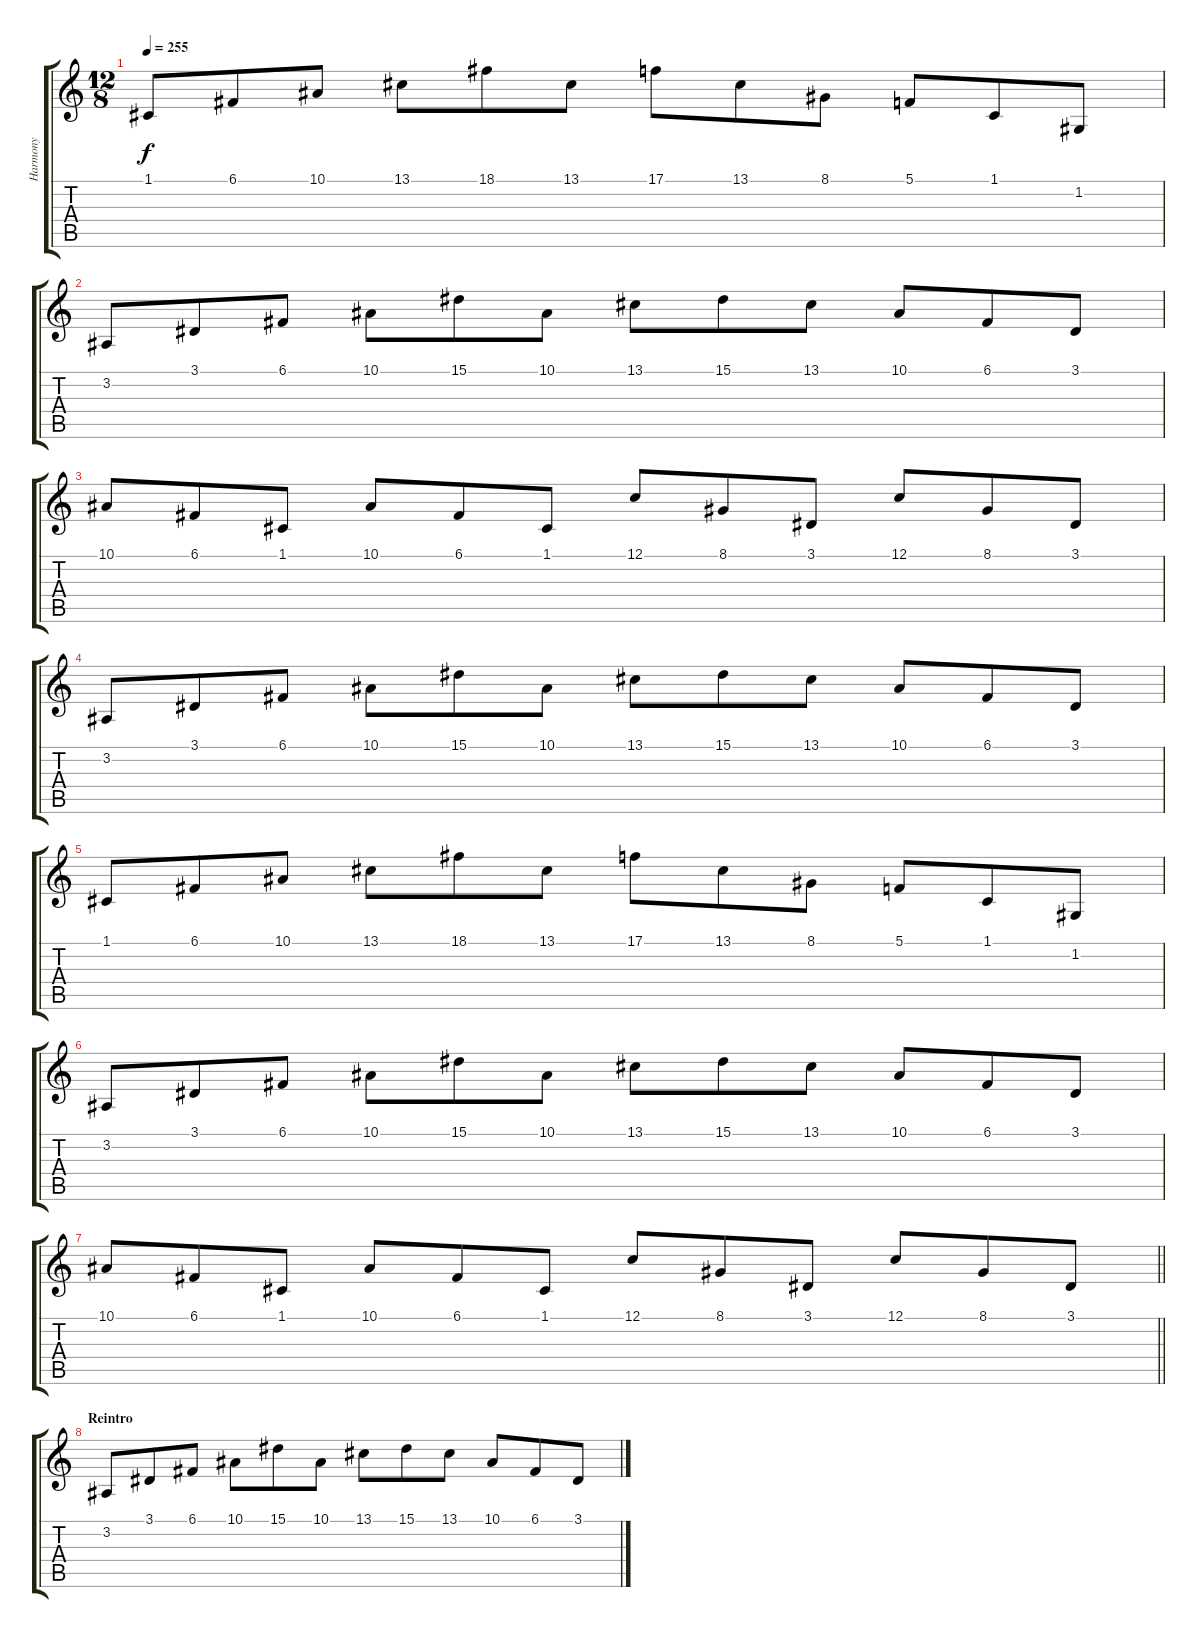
\track ("Harmony" "Harmony") {instrument shamisen}
\staff {score tabs}
\tuning (C4 G3 Eb3 Bb2 F2 C2) {hide}
\ts (12 8)
\tempo 255
\clef g2
\ks c
1.1.8{dy f} 6.1.8 10.1.8 13.1.8 18.1.8 13.1.8 17.1.8 13.1.8 8.1.8 5.1.8 1.1.8 1.2.8 |
3.2.8 3.1.8 6.1.8 10.1.8 15.1.8 10.1.8 13.1.8 15.1.8 13.1.8 10.1.8 6.1.8 3.1.8 |
10.1.8 6.1.8 1.1.8 10.1.8 6.1.8 1.1.8 12.1.8 8.1.8 3.1.8 12.1.8 8.1.8 3.1.8 |
3.2.8 3.1.8 6.1.8 10.1.8 15.1.8 10.1.8 13.1.8 15.1.8 13.1.8 10.1.8 6.1.8 3.1.8 |
1.1.8 6.1.8 10.1.8 13.1.8 18.1.8 13.1.8 17.1.8 13.1.8 8.1.8 5.1.8 1.1.8 1.2.8 |
3.2.8 3.1.8 6.1.8 10.1.8 15.1.8 10.1.8 13.1.8 15.1.8 13.1.8 10.1.8 6.1.8 3.1.8 |
\barLineRight lightlight
10.1.8 6.1.8 1.1.8 10.1.8 6.1.8 1.1.8 12.1.8 8.1.8 3.1.8 12.1.8 8.1.8 3.1.8 |
\section ("" "Reintro")
3.2.8 3.1.8 6.1.8 10.1.8 15.1.8 10.1.8 13.1.8 15.1.8 13.1.8 10.1.8 6.1.8 3.1.8
